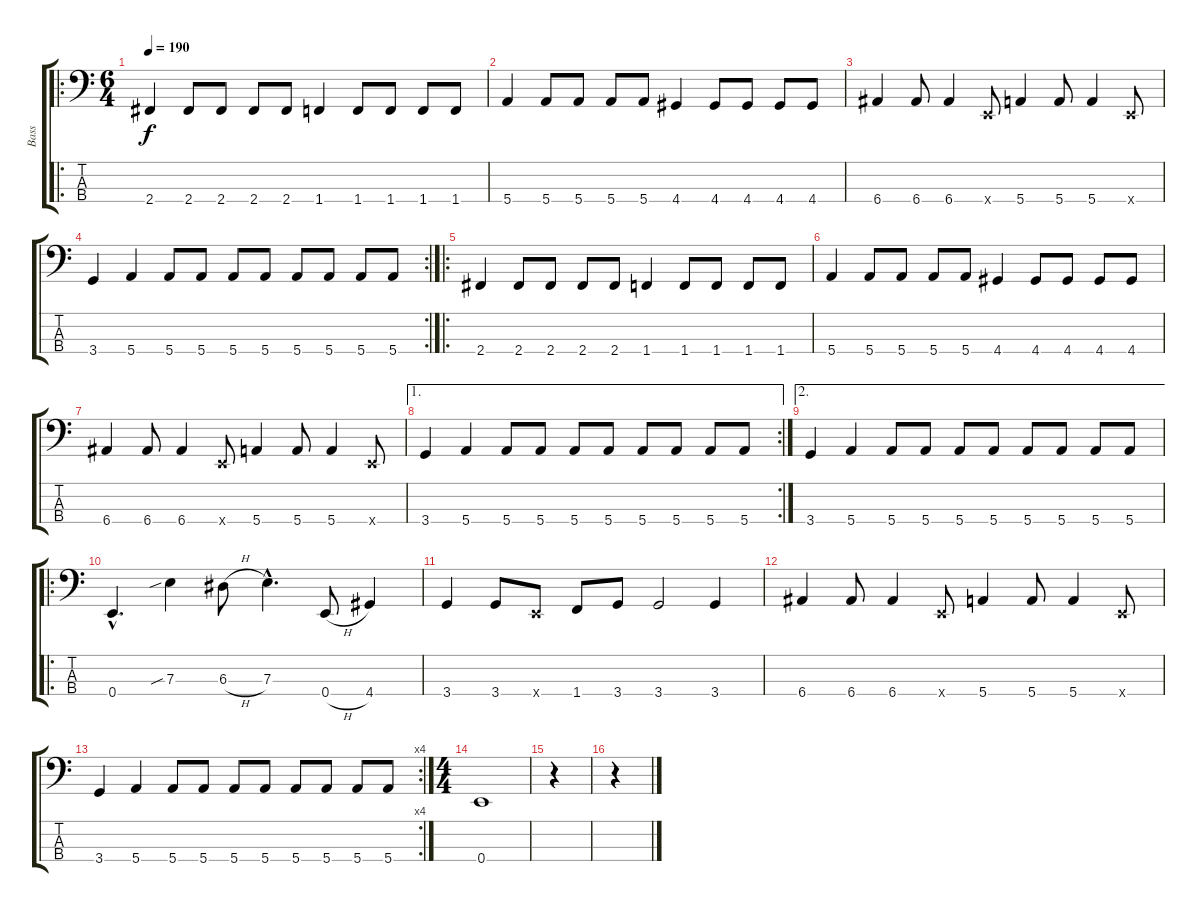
\track ("Bass" "Bass") {instrument electricbassfinger}
\staff {score tabs}
\tuning (G2 D2 A1 E1) {hide}
\ro
\ts (6 4)
\tempo 190
\clef f4
\ks c
2.4.4{dy f} 2.4.8 2.4.8 2.4.8 2.4.8 1.4.4 1.4.8 1.4.8 1.4.8 1.4.8 |
5.4.4 5.4.8 5.4.8 5.4.8 5.4.8 4.4.4 4.4.8 4.4.8 4.4.8 4.4.8 |
6.4.4 6.4.8 6.4.4 0.4{x}.8 5.4.4 5.4.8 5.4.4 0.4{x}.8 |
\rc 2
3.4.4 5.4.4 5.4.8 5.4.8 5.4.8 5.4.8 5.4.8 5.4.8 5.4.8 5.4.8 |
\ro
2.4.4 2.4.8 2.4.8 2.4.8 2.4.8 1.4.4 1.4.8 1.4.8 1.4.8 1.4.8 |
5.4.4 5.4.8 5.4.8 5.4.8 5.4.8 4.4.4 4.4.8 4.4.8 4.4.8 4.4.8 |
6.4.4 6.4.8 6.4.4 0.4{x}.8 5.4.4 5.4.8 5.4.4 0.4{x}.8 |
\ae 1
\rc 2
3.4.4 5.4.4 5.4.8 5.4.8 5.4.8 5.4.8 5.4.8 5.4.8 5.4.8 5.4.8 |
\ae 2
3.4.4 5.4.4 5.4.8 5.4.8 5.4.8 5.4.8 5.4.8 5.4.8 5.4.8 5.4.8 |
\ro
0.4{hac}.4{d} 7.3{sib}.4 6.3{h}.8 7.3{hac}.4{d} 0.4{h}.8 4.4.4 |
3.4.4 3.4.8 0.4{x}.8 1.4.8 3.4.8 3.4.2 3.4.4 |
6.4.4 6.4.8 6.4.4 0.4{x}.8 5.4.4 5.4.8 5.4.4 0.4{x}.8 |
\rc 4
3.4.4 5.4.4 5.4.8 5.4.8 5.4.8 5.4.8 5.4.8 5.4.8 5.4.8 5.4.8 |
\ts (4 4)
0.4.1 |
r.4 |
r.4
